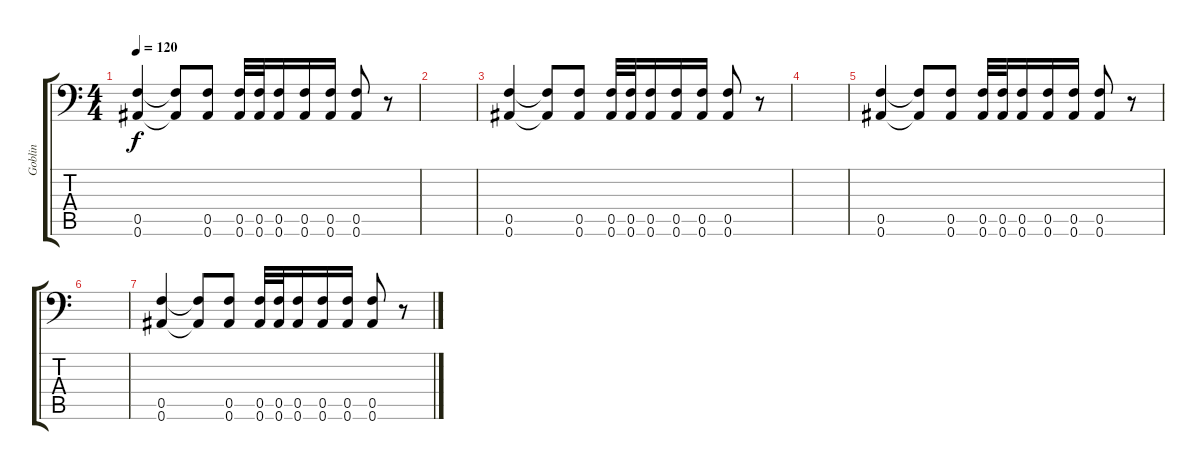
\track ("Goblin" "Goblin") {instrument distortionguitar}
\staff {score tabs}
\tuning (C4 G3 Eb3 Bb2 F2 Bb1) {hide}
\ts (4 4)
\tempo 120
\clef f4
\ks c
(0.5 0.6).4{dy f} (0.5{t} 0.6{t}).8 (0.5 0.6).8 (0.5 0.6).32 (0.5 0.6).32 (0.5 0.6).16 (0.5 0.6).16 (0.5 0.6).16 (0.5 0.6).8 r.8 |
|
(0.5 0.6).4 (0.5{t} 0.6{t}).8 (0.5 0.6).8 (0.5 0.6).32 (0.5 0.6).32 (0.5 0.6).16 (0.5 0.6).16 (0.5 0.6).16 (0.5 0.6).8 r.8 |
|
(0.5 0.6).4 (0.5{t} 0.6{t}).8 (0.5 0.6).8 (0.5 0.6).32 (0.5 0.6).32 (0.5 0.6).16 (0.5 0.6).16 (0.5 0.6).16 (0.5 0.6).8 r.8 |
|
(0.5 0.6).4 (0.5{t} 0.6{t}).8 (0.5 0.6).8 (0.5 0.6).32 (0.5 0.6).32 (0.5 0.6).16 (0.5 0.6).16 (0.5 0.6).16 (0.5 0.6).8 r.8
